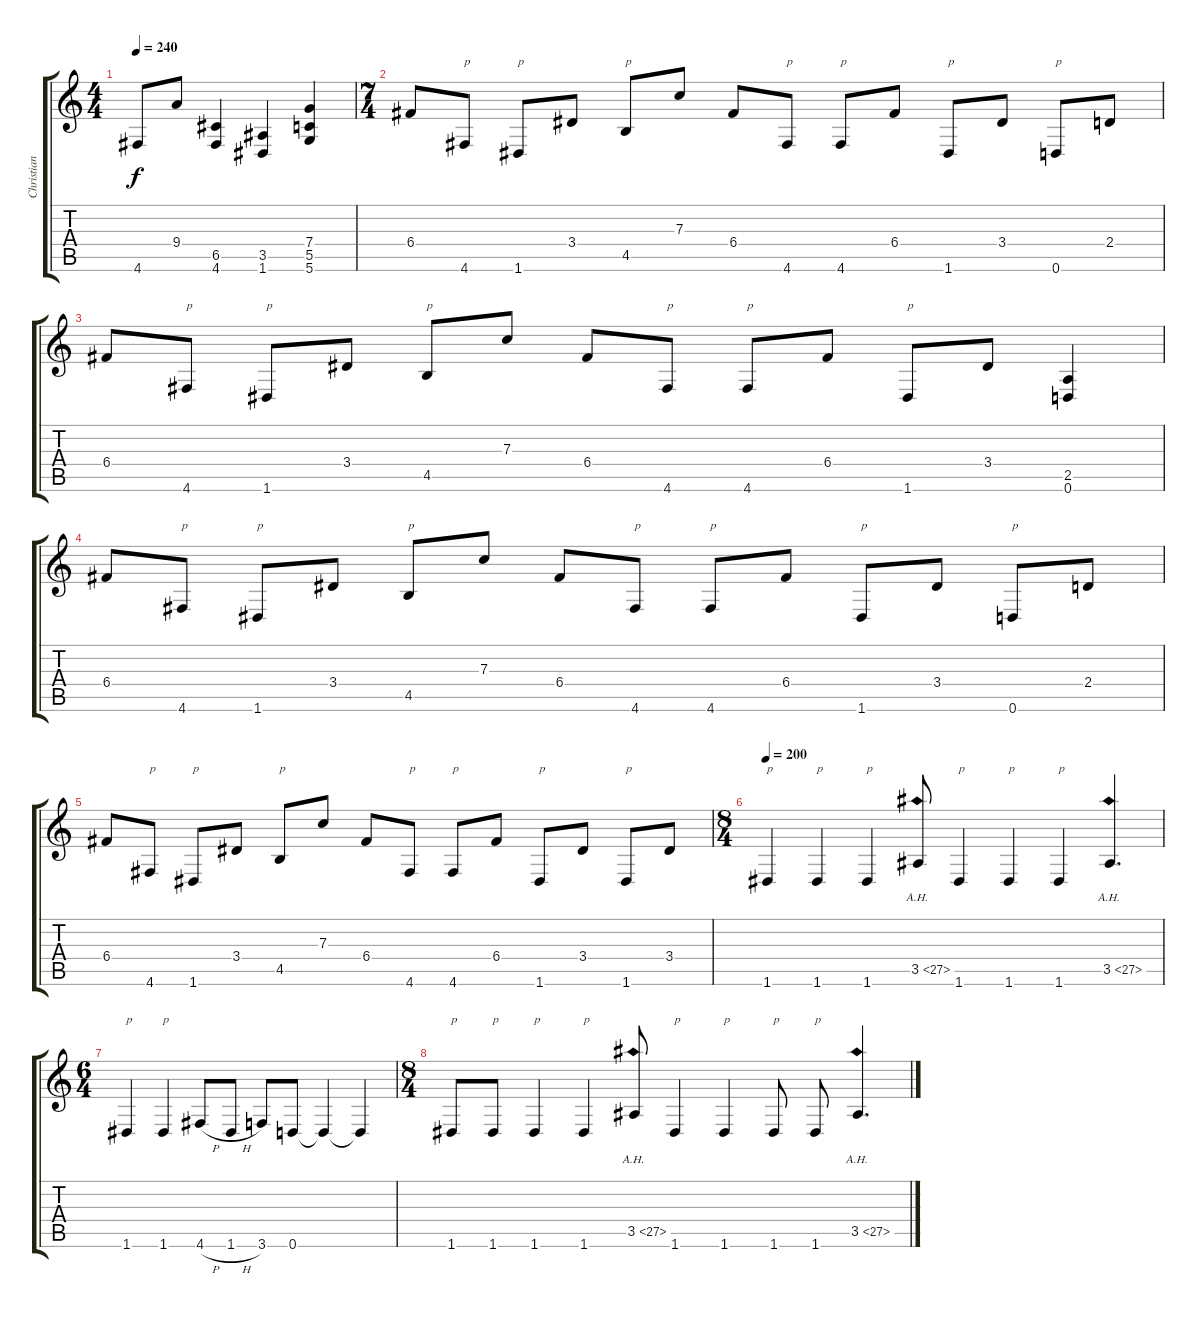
\track ("Christian Muenzner" "Christian ") {instrument distortionguitar}
\staff {score tabs}
\tuning (D4 A3 F3 C3 G2 D2) {hide}
\ts (4 4)
\tempo 240
\clef g2
\ks c
4.6.8{dy f} 9.4.8 (6.5 4.6).4 (3.5 1.6).4 (7.4 5.5 5.6).4 |
\ts (7 4)
6.4.8 4.6.8{txt "p"} 1.6.8{txt "p"} 3.4.8 4.5.8{txt "p"} 7.3.8 6.4.8 4.6.8{txt "p"} 4.6.8{txt "p"} 6.4.8 1.6.8{txt "p"} 3.4.8 0.6.8{txt "p"} 2.4.8 |
6.4.8 4.6.8{txt "p"} 1.6.8{txt "p"} 3.4.8 4.5.8{txt "p"} 7.3.8 6.4.8 4.6.8{txt "p"} 4.6.8{txt "p"} 6.4.8 1.6.8{txt "p"} 3.4.8 (2.5 0.6).4 |
6.4.8 4.6.8{txt "p"} 1.6.8{txt "p"} 3.4.8 4.5.8{txt "p"} 7.3.8 6.4.8 4.6.8{txt "p"} 4.6.8{txt "p"} 6.4.8 1.6.8{txt "p"} 3.4.8 0.6.8{txt "p"} 2.4.8 |
6.4.8 4.6.8{txt "p"} 1.6.8{txt "p"} 3.4.8 4.5.8{txt "p"} 7.3.8 6.4.8 4.6.8{txt "p"} 4.6.8{txt "p"} 6.4.8 1.6.8{txt "p"} 3.4.8 1.6.8{txt "p"} 3.4.8 |
\ts (8 4)
\tempo 200
1.6.4{txt "p"} 1.6.4{txt "p"} 1.6.4{txt "p"} 3.5{ah 24}.8 1.6.4{txt "p"} 1.6.4{txt "p"} 1.6.4{txt "p"} 3.5{ah 24}.4{d} |
\ts (6 4)
1.6.4{txt "p"} 1.6.4{txt "p"} 4.6{h}.8 1.6{h}.8 3.6.8 0.6.8 0.6{t}.4 0.6{t}.4 |
\ts (8 4)
1.6.8{txt "p"} 1.6.8{txt "p"} 1.6.4{txt "p"} 1.6.4{txt "p"} 3.5{ah 24}.8 1.6.4{txt "p"} 1.6.4{txt "p"} 1.6.8{txt "p"} 1.6.8{txt "p"} 3.5{ah 24}.4{d}
